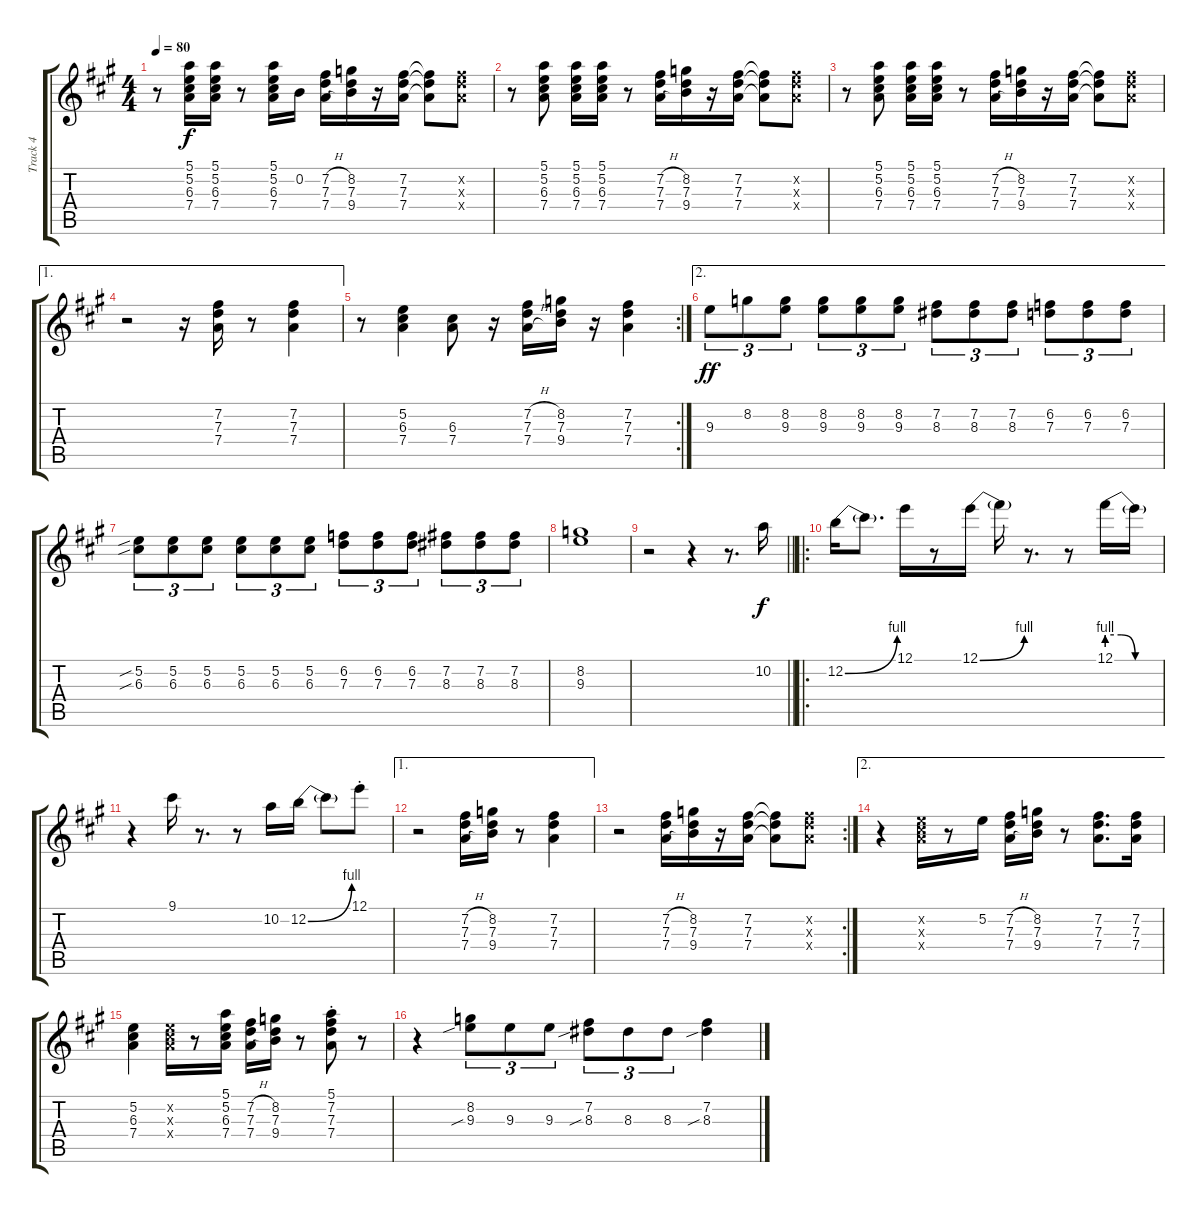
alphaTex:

\track ("Track 4" "Track 4") {instrument electricguitarclean}
\staff {score tabs}
\tuning (E4 B3 G3 D3 A2 E2) {hide}
\ts (4 4)
\tempo 80
\clef g2
\ks a
r.8{dy f} (5.1 5.2 6.3 7.4).16 (5.1 5.2 6.3 7.4).16 r.8 (5.1 5.2 6.3 7.4).16 0.2.16 (7.2{h} 7.3 7.4{h}).16 (8.2 7.3 9.4).16 r.16 (7.2 7.3 7.4).16 (7.2{t} 7.3{t} 7.4{t}).8 (7.2{x} 7.3{x} 7.4{x}).8 |
r.8{volume 8} (5.1 5.2 6.3 7.4).8 (5.1 5.2 6.3 7.4).16 (5.1 5.2 6.3 7.4).16 r.8 (7.2{h} 7.3 7.4{h}).16 (8.2 7.3 9.4).16 r.16 (7.2 7.3 7.4).16 (7.2{t} 7.3{t} 7.4{t}).8 (7.2{x} 7.3{x} 7.4{x}).8 |
r.8{volume 8} (5.1 5.2 6.3 7.4).8 (5.1 5.2 6.3 7.4).16 (5.1 5.2 6.3 7.4).16 r.8 (7.2{h} 7.3 7.4{h}).16 (8.2 7.3 9.4).16 r.16 (7.2 7.3 7.4).16 (7.2{t} 7.3{t} 7.4{t}).8 (7.2{x} 7.3{x} 7.4{x}).8 |
\ae 1
r.2 r.16 (7.2 7.3 7.4).16 r.8 (7.2 7.3 7.4).4 |
\rc 2
r.8 (5.2 6.3 7.4).4 (6.3 7.4).8 r.16 (7.2{h} 7.3 7.4{h}).16 (8.2 7.3 9.4).16 r.16 (7.2 7.3 7.4).4 |
\ae 2
9.3.8{tu (3 2) dy ff} 8.2.8{tu (3 2)} (8.2 9.3).8{tu (3 2)} (8.2 9.3).8{tu (3 2)} (8.2 9.3).8{tu (3 2)} (8.2 9.3).8{tu (3 2)} (7.2 8.3).8{tu (3 2)} (7.2 8.3).8{tu (3 2)} (7.2 8.3).8{tu (3 2)} (6.2 7.3).8{tu (3 2)} (6.2 7.3).8{tu (3 2)} (6.2 7.3).8{tu (3 2)} |
(5.2{sib} 6.3{sib}).8{tu (3 2)} (5.2 6.3).8{tu (3 2)} (5.2 6.3).8{tu (3 2)} (5.2 6.3).8{tu (3 2)} (5.2 6.3).8{tu (3 2)} (5.2 6.3).8{tu (3 2)} (6.2 7.3).8{tu (3 2)} (6.2 7.3).8{tu (3 2)} (6.2 7.3).8{tu (3 2)} (7.2 8.3).8{tu (3 2)} (7.2 8.3).8{tu (3 2)} (7.2 8.3).8{tu (3 2)} |
(8.2 9.3).1 |
\barLineRight lightlight
r.2 r.4 r.8{d} 10.2.16{dy f volume 8} |
\ro
12.2{be (bend 0 0 60 4)}.16 12.2{t}.8{d} 12.1.16 r.8 12.1{be (bend 0 0 60 4)}.16 12.1{t}.16 r.8{d} r.8 12.1{be (custom 0 4 15 4 30 0 60 0)}.16 12.1{t}.16 |
r.4 9.1.16 r.8{d} r.8 10.2.16 12.2{be (bend 0 0 60 4)}.16 12.2{t}.8 12.1{st}.8 |
\ae 1
r.2 (7.2{h} 7.3 7.4{h}).16 (8.2 7.3 9.4).16 r.8 (7.2 7.3 7.4).4 |
\rc 2
r.2 (7.2{h} 7.3 7.4{h}).16 (8.2 7.3 9.4).16 r.16 (7.2 7.3 7.4).16 (7.2{t} 7.3{t} 7.4{t}).8 (7.2{x} 7.3{x} 7.4{x}).8 |
\ae 2
r.4 (5.2{x} 6.3{x} 7.4{x}).16 r.8 5.2.16 (7.2{h} 7.3 7.4{h}).16 (8.2 7.3 9.4).16 r.8 (7.2 7.3 7.4).8{d} (7.2 7.3 7.4).16 |
(5.2 6.3 7.4).4 (5.2{x} 6.3{x} 7.4{x}).16 r.8 (5.1 5.2 6.3 7.4).16 (7.2{h} 7.3 7.4{h}).16 (8.2 7.3 9.4).16 r.8 (5.1 7.2{st} 7.3{st} 7.4{st}).8 r.8 |
r.4 (8.2 9.3{sib}).8{tu (3 2)} 9.3.8{tu (3 2)} 9.3.8{tu (3 2)} (7.2 8.3{sib}).8{tu (3 2)} 8.3.8{tu (3 2)} 8.3.8{tu (3 2)} (7.2 8.3{sib}).4
